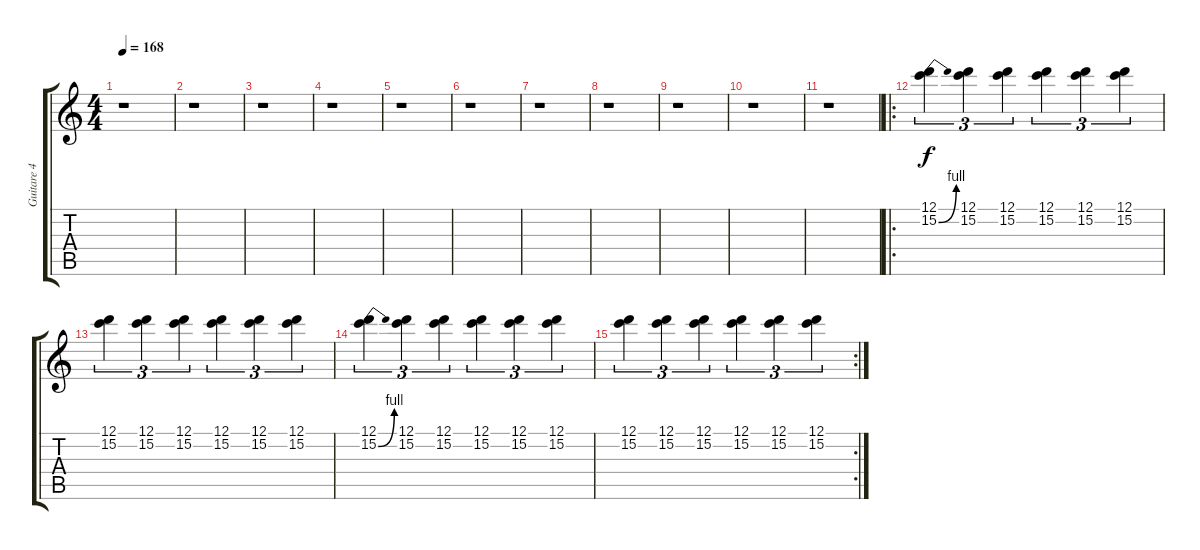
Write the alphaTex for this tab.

\track ("Guitare 4" "Guitare 4") {instrument distortionguitar}
\staff {score tabs}
\tuning (D4 A3 F3 C3 G2 D2) {hide}
\ts (4 4)
\tempo 168
\clef g2
\ks c
r.1{dy f} |
r.1 |
r.1 |
r.1 |
r.1 |
r.1 |
r.1 |
r.1 |
r.1 |
r.1 |
r.1 |
\ro
(12.1 15.2{be (bend 0 0 60 4)}).4{tu (3 2)} (12.1 15.2).4{tu (3 2)} (12.1 15.2).4{tu (3 2)} (12.1 15.2).4{tu (3 2)} (12.1 15.2).4{tu (3 2)} (12.1 15.2).4{tu (3 2)} |
(12.1 15.2).4{tu (3 2)} (12.1 15.2).4{tu (3 2)} (12.1 15.2).4{tu (3 2)} (12.1 15.2).4{tu (3 2)} (12.1 15.2).4{tu (3 2)} (12.1 15.2).4{tu (3 2)} |
(12.1 15.2{be (bend 0 0 60 4)}).4{tu (3 2)} (12.1 15.2).4{tu (3 2)} (12.1 15.2).4{tu (3 2)} (12.1 15.2).4{tu (3 2)} (12.1 15.2).4{tu (3 2)} (12.1 15.2).4{tu (3 2)} |
\rc 2
(12.1 15.2).4{tu (3 2)} (12.1 15.2).4{tu (3 2)} (12.1 15.2).4{tu (3 2)} (12.1 15.2).4{tu (3 2)} (12.1 15.2).4{tu (3 2)} (12.1 15.2).4{tu (3 2)}
